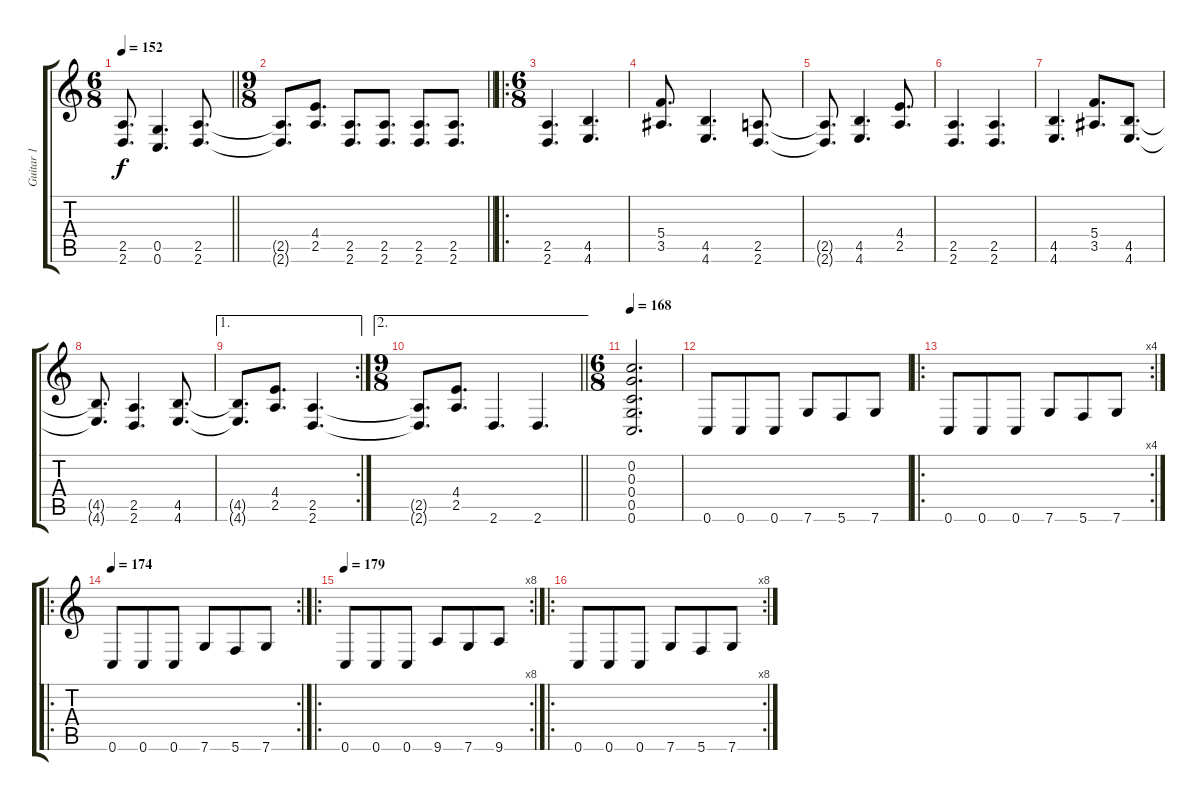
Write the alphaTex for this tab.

\track ("Guitar 1" "Guitar 1") {instrument overdrivenguitar}
\staff {score tabs}
\tuning (E4 C4 G3 C3 G2 C2) {hide}
\ts (6 8)
\tempo 152
\clef g2
\barLineRight lightlight
\ks c
(2.5{t} 2.6{t}).8{d dy f} (0.5 0.6).4{d} (2.5 2.6).8{d} |
\ts (9 8)
\barLineRight lightlight
(2.5{t} 2.6{t}).8{d} (4.4 2.5).8{d} (2.5 2.6).8{d} (2.5 2.6).8{d} (2.5 2.6).8{d} (2.5 2.6).8{d} |
\ro
\ts (6 8)
(2.5 2.6).4{d} (4.5 4.6).4{d} |
(5.4 3.5).8{d} (4.5 4.6).4{d} (2.5 2.6).8{d} |
(2.5{t} 2.6{t}).8{d} (4.5 4.6).4{d} (4.4 2.5).8{d} |
(2.5 2.6).4{d} (2.5 2.6).4{d} |
(4.5 4.6).4{d} (5.4 3.5).8{d} (4.5 4.6).8{d} |
(4.5{t} 4.6{t}).8{d} (2.5 2.6).4{d} (4.5 4.6).8{d} |
\ae 1
\rc 2
(4.5{t} 4.6{t}).8{d} (4.4 2.5).8{d} (2.5 2.6).4{d} |
\ae 2
\ts (9 8)
\barLineRight lightlight
(2.5{t} 2.6{t}).8{d} (4.4 2.5).8{d} 2.6.4{d} 2.6.4{d} |
\ts (6 8)
\tempo 168
(0.2 0.3 0.4 0.5 0.6).2{d} |
0.6.8 0.6.8 0.6.8 7.6.8 5.6.8 7.6.8 |
\ro
\rc 4
0.6.8 0.6.8 0.6.8 7.6.8 5.6.8 7.6.8 |
\ro
\rc 2
\tempo 174
0.6.8 0.6.8 0.6.8 7.6.8 5.6.8 7.6.8 |
\ro
\rc 8
\tempo 179
0.6.8 0.6.8 0.6.8 9.6.8 7.6.8 9.6.8 |
\ro
\rc 8
0.6.8 0.6.8 0.6.8 7.6.8 5.6.8 7.6.8
